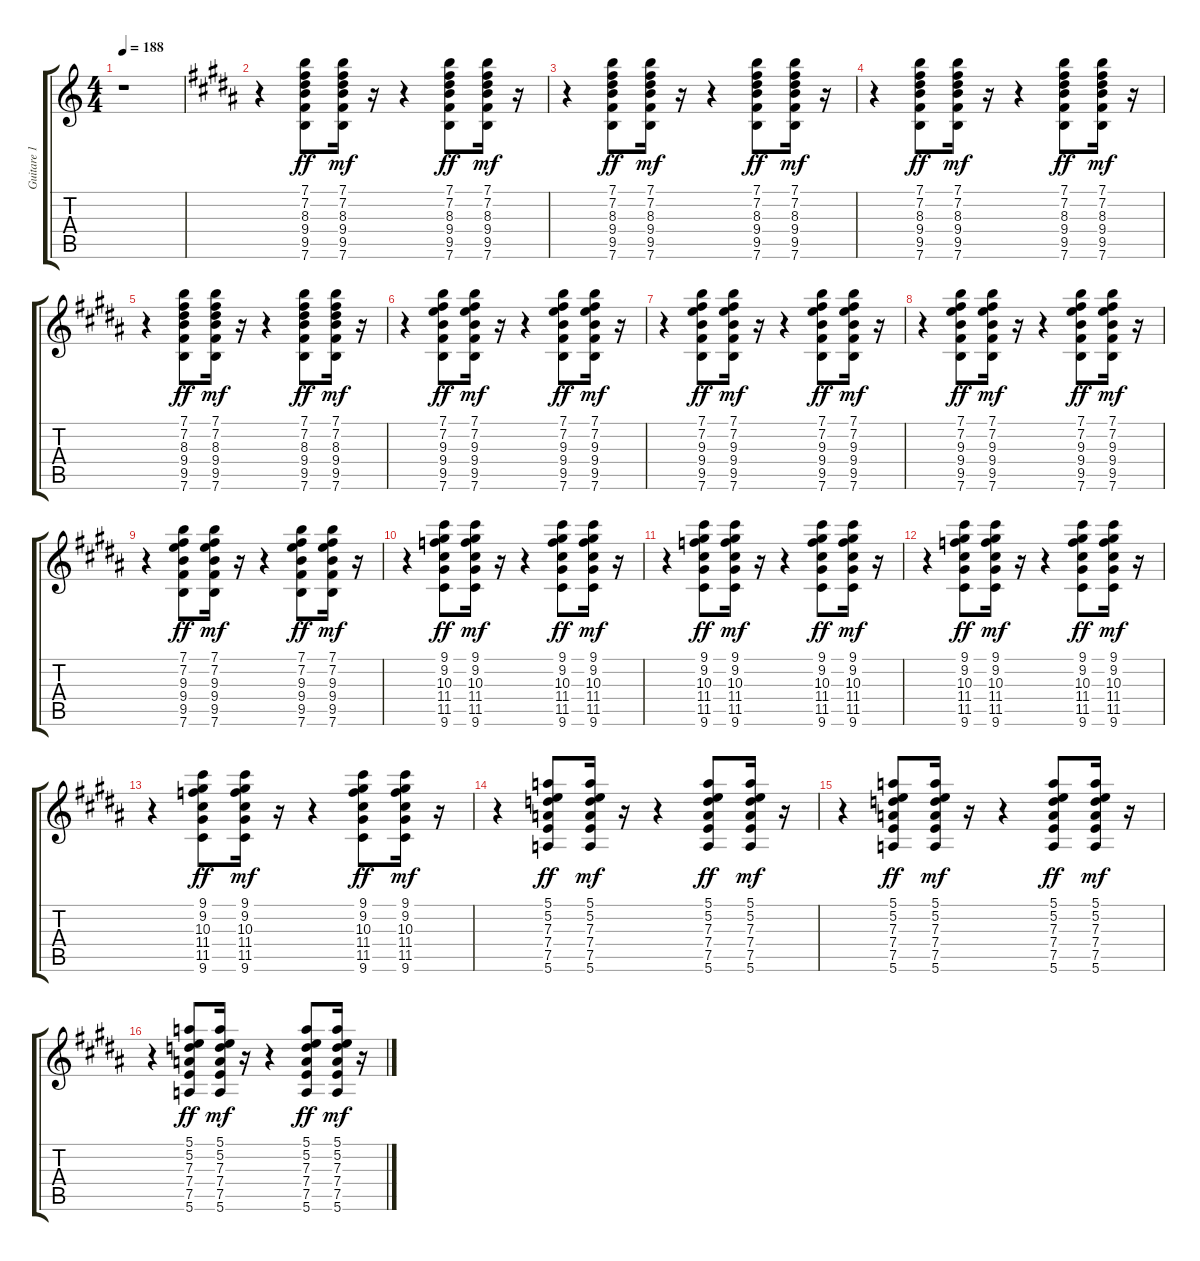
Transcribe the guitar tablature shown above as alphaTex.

\track ("Guitare 1" "Guitare 1") {instrument electricguitarmuted}
\staff {score tabs}
\tuning (E4 B3 G3 D3 A2 E2) {hide}
\ts (4 4)
\tempo 188
\clef g2
\ks c
r.1{dy ff instrument electricguitarmuted} |
\ks b
r.4 (7.1 7.2 8.3 9.4 9.5 7.6).8 (7.1 7.2 8.3 9.4 9.5 7.6).16{dy mf} r.16 r.4 (7.1 7.2 8.3 9.4 9.5 7.6).8{dy ff} (7.1 7.2 8.3 9.4 9.5 7.6).16{dy mf} r.16 |
r.4 (7.1 7.2 8.3 9.4 9.5 7.6).8{dy ff} (7.1 7.2 8.3 9.4 9.5 7.6).16{dy mf} r.16 r.4 (7.1 7.2 8.3 9.4 9.5 7.6).8{dy ff} (7.1 7.2 8.3 9.4 9.5 7.6).16{dy mf} r.16 |
r.4 (7.1 7.2 8.3 9.4 9.5 7.6).8{dy ff} (7.1 7.2 8.3 9.4 9.5 7.6).16{dy mf} r.16 r.4 (7.1 7.2 8.3 9.4 9.5 7.6).8{dy ff} (7.1 7.2 8.3 9.4 9.5 7.6).16{dy mf} r.16 |
r.4 (7.1 7.2 8.3 9.4 9.5 7.6).8{dy ff} (7.1 7.2 8.3 9.4 9.5 7.6).16{dy mf} r.16 r.4 (7.1 7.2 8.3 9.4 9.5 7.6).8{dy ff} (7.1 7.2 8.3 9.4 9.5 7.6).16{dy mf} r.16 |
r.4 (7.1 7.2 9.3 9.4 9.5 7.6).8{dy ff} (7.1 7.2 9.3 9.4 9.5 7.6).16{dy mf} r.16 r.4 (7.1 7.2 9.3 9.4 9.5 7.6).8{dy ff} (7.1 7.2 9.3 9.4 9.5 7.6).16{dy mf} r.16 |
r.4 (7.1 7.2 9.3 9.4 9.5 7.6).8{dy ff} (7.1 7.2 9.3 9.4 9.5 7.6).16{dy mf} r.16 r.4 (7.1 7.2 9.3 9.4 9.5 7.6).8{dy ff} (7.1 7.2 9.3 9.4 9.5 7.6).16{dy mf} r.16 |
r.4 (7.1 7.2 9.3 9.4 9.5 7.6).8{dy ff} (7.1 7.2 9.3 9.4 9.5 7.6).16{dy mf} r.16 r.4 (7.1 7.2 9.3 9.4 9.5 7.6).8{dy ff} (7.1 7.2 9.3 9.4 9.5 7.6).16{dy mf} r.16 |
r.4 (7.1 7.2 9.3 9.4 9.5 7.6).8{dy ff} (7.1 7.2 9.3 9.4 9.5 7.6).16{dy mf} r.16 r.4 (7.1 7.2 9.3 9.4 9.5 7.6).8{dy ff} (7.1 7.2 9.3 9.4 9.5 7.6).16{dy mf} r.16 |
r.4 (9.1 9.2 10.3 11.4 11.5 9.6).8{dy ff} (9.1 9.2 10.3 11.4 11.5 9.6).16{dy mf} r.16 r.4 (9.1 9.2 10.3 11.4 11.5 9.6).8{dy ff} (9.1 9.2 10.3 11.4 11.5 9.6).16{dy mf} r.16 |
r.4 (9.1 9.2 10.3 11.4 11.5 9.6).8{dy ff} (9.1 9.2 10.3 11.4 11.5 9.6).16{dy mf} r.16 r.4 (9.1 9.2 10.3 11.4 11.5 9.6).8{dy ff} (9.1 9.2 10.3 11.4 11.5 9.6).16{dy mf} r.16 |
r.4 (9.1 9.2 10.3 11.4 11.5 9.6).8{dy ff} (9.1 9.2 10.3 11.4 11.5 9.6).16{dy mf} r.16 r.4 (9.1 9.2 10.3 11.4 11.5 9.6).8{dy ff} (9.1 9.2 10.3 11.4 11.5 9.6).16{dy mf} r.16 |
r.4 (9.1 9.2 10.3 11.4 11.5 9.6).8{dy ff} (9.1 9.2 10.3 11.4 11.5 9.6).16{dy mf} r.16 r.4 (9.1 9.2 10.3 11.4 11.5 9.6).8{dy ff} (9.1 9.2 10.3 11.4 11.5 9.6).16{dy mf} r.16 |
r.4 (5.1 5.2 7.3 7.4 7.5 5.6).8{dy ff} (5.1 5.2 7.3 7.4 7.5 5.6).16{dy mf} r.16 r.4 (5.1 5.2 7.3 7.4 7.5 5.6).8{dy ff} (5.1 5.2 7.3 7.4 7.5 5.6).16{dy mf} r.16 |
r.4 (5.1 5.2 7.3 7.4 7.5 5.6).8{dy ff} (5.1 5.2 7.3 7.4 7.5 5.6).16{dy mf} r.16 r.4 (5.1 5.2 7.3 7.4 7.5 5.6).8{dy ff} (5.1 5.2 7.3 7.4 7.5 5.6).16{dy mf} r.16 |
r.4 (5.1 5.2 7.3 7.4 7.5 5.6).8{dy ff} (5.1 5.2 7.3 7.4 7.5 5.6).16{dy mf} r.16 r.4 (5.1 5.2 7.3 7.4 7.5 5.6).8{dy ff} (5.1 5.2 7.3 7.4 7.5 5.6).16{dy mf} r.16
